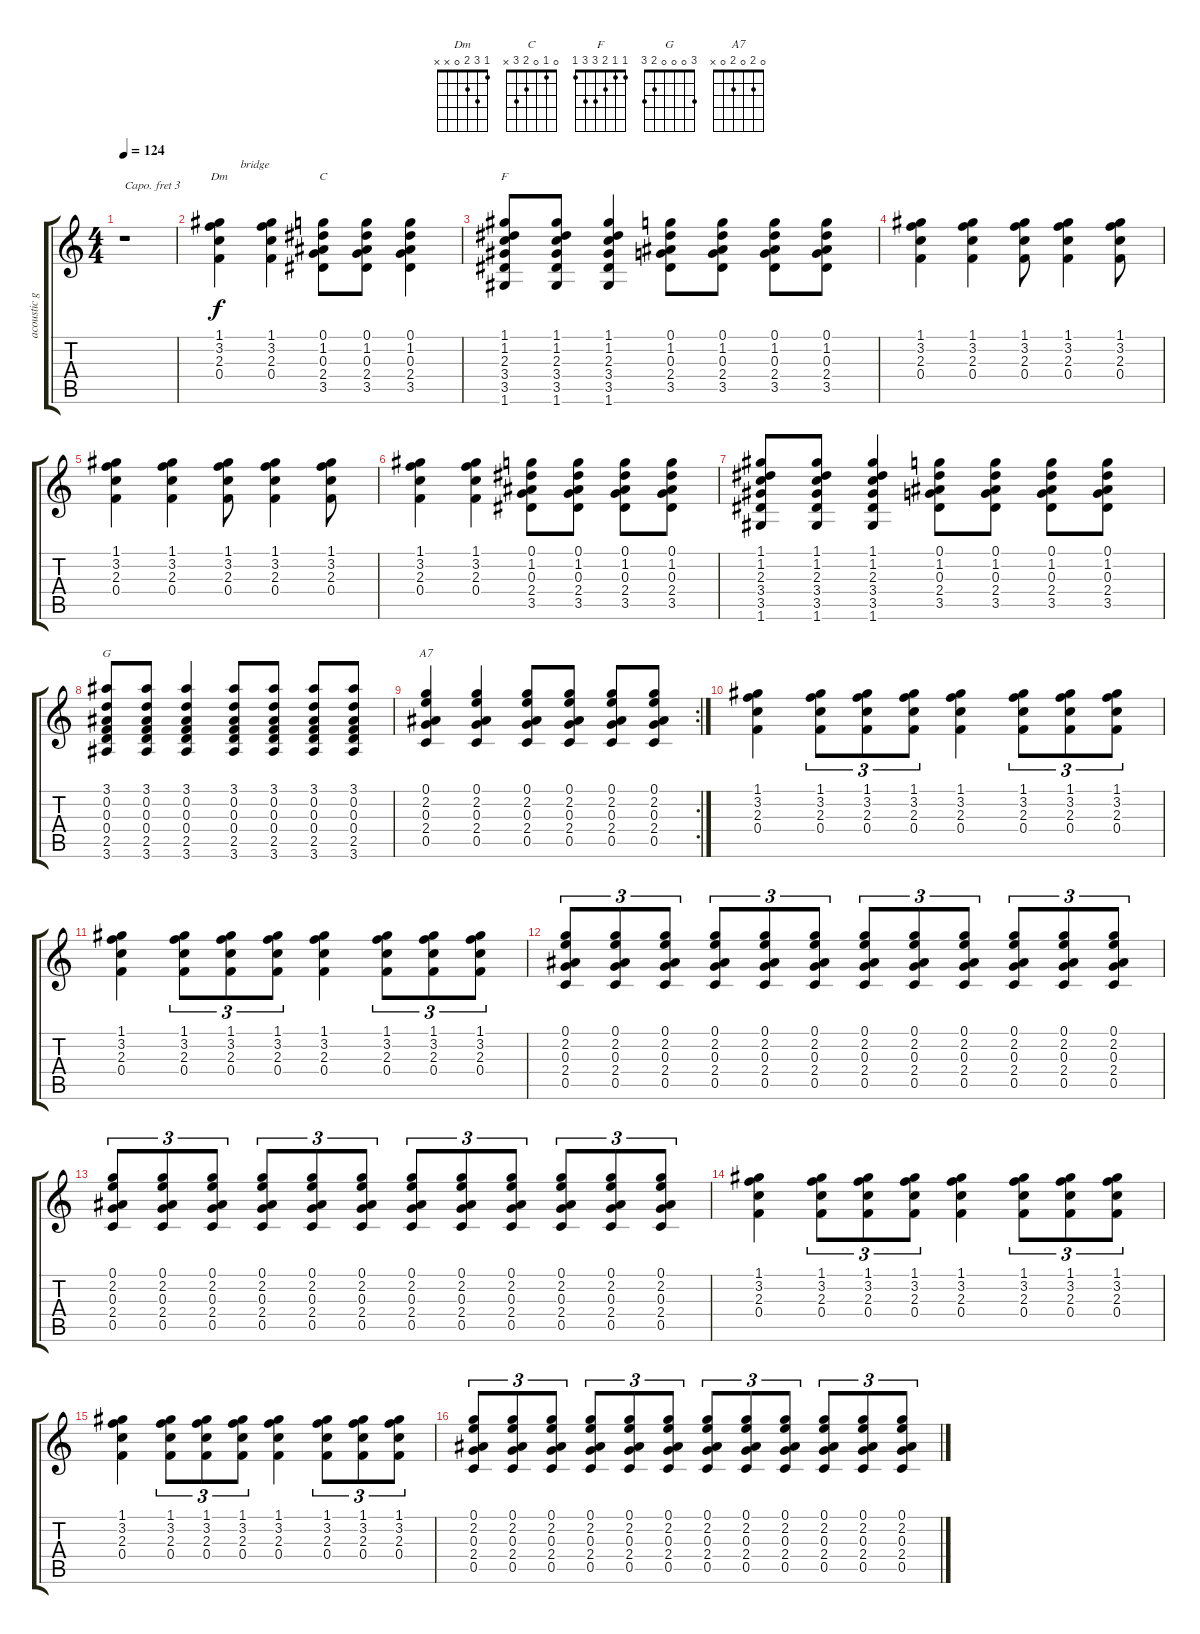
\track ("acoustic guitar capo 3" "acoustic g") {instrument acousticguitarsteel}
\staff {score tabs}
\capo 3
\tuning (E4 B3 G3 D3 A2 E2) {hide}
\chord ("Dm" 1 3 2 0 x x)
\chord ("C" 0 1 0 2 3 x)
\chord ("F" 1 1 2 3 3 1)
\chord ("G" 3 0 0 0 2 3)
\chord ("A7" 0 2 0 2 0 x)
\ts (4 4)
\tempo 124
\clef g2
\ks c
r.1{dy f} |
(1.1 3.2 2.3 0.4).4{ch "Dm" txt "       bridge"} (1.1 3.2 2.3 0.4).4 (0.1 1.2 0.3 2.4 3.5).8{ch "C"} (0.1 1.2 0.3 2.4 3.5).8 (0.1 1.2 0.3 2.4 3.5).4 |
(1.1 1.2 2.3 3.4 3.5 1.6).8{ch "F"} (1.1 1.2 2.3 3.4 3.5 1.6).8 (1.1 1.2 2.3 3.4 3.5 1.6).4 (0.1 1.2 0.3 2.4 3.5).8 (0.1 1.2 0.3 2.4 3.5).8 (0.1 1.2 0.3 2.4 3.5).8 (0.1 1.2 0.3 2.4 3.5).8 |
(1.1 3.2 2.3 0.4).4 (1.1 3.2 2.3 0.4).4 (1.1 3.2 2.3 0.4).8 (1.1 3.2 2.3 0.4).4 (1.1 3.2 2.3 0.4).8 |
(1.1 3.2 2.3 0.4).4 (1.1 3.2 2.3 0.4).4 (1.1 3.2 2.3 0.4).8 (1.1 3.2 2.3 0.4).4 (1.1 3.2 2.3 0.4).8 |
(1.1 3.2 2.3 0.4).4 (1.1 3.2 2.3 0.4).4 (0.1 1.2 0.3 2.4 3.5).8 (0.1 1.2 0.3 2.4 3.5).8 (0.1 1.2 0.3 2.4 3.5).8 (0.1 1.2 0.3 2.4 3.5).8 |
(1.1 1.2 2.3 3.4 3.5 1.6).8 (1.1 1.2 2.3 3.4 3.5 1.6).8 (1.1 1.2 2.3 3.4 3.5 1.6).4 (0.1 1.2 0.3 2.4 3.5).8 (0.1 1.2 0.3 2.4 3.5).8 (0.1 1.2 0.3 2.4 3.5).8 (0.1 1.2 0.3 2.4 3.5).8 |
(3.1 0.2 0.3 0.4 2.5 3.6).8{ch "G"} (3.1 0.2 0.3 0.4 2.5 3.6).8 (3.1 0.2 0.3 0.4 2.5 3.6).4 (3.1 0.2 0.3 0.4 2.5 3.6).8 (3.1 0.2 0.3 0.4 2.5 3.6).8 (3.1 0.2 0.3 0.4 2.5 3.6).8 (3.1 0.2 0.3 0.4 2.5 3.6).8 |
\rc 2
(0.1 2.2 0.3 2.4 0.5).4{ch "A7"} (0.1 2.2 0.3 2.4 0.5).4 (0.1 2.2 0.3 2.4 0.5).8 (0.1 2.2 0.3 2.4 0.5).8 (0.1 2.2 0.3 2.4 0.5).8 (0.1 2.2 0.3 2.4 0.5).8 |
(1.1 3.2 2.3 0.4).4 (1.1 3.2 2.3 0.4).8{tu (3 2)} (1.1 3.2 2.3 0.4).8{tu (3 2)} (1.1 3.2 2.3 0.4).8{tu (3 2)} (1.1 3.2 2.3 0.4).4 (1.1 3.2 2.3 0.4).8{tu (3 2)} (1.1 3.2 2.3 0.4).8{tu (3 2)} (1.1 3.2 2.3 0.4).8{tu (3 2)} |
(1.1 3.2 2.3 0.4).4 (1.1 3.2 2.3 0.4).8{tu (3 2)} (1.1 3.2 2.3 0.4).8{tu (3 2)} (1.1 3.2 2.3 0.4).8{tu (3 2)} (1.1 3.2 2.3 0.4).4 (1.1 3.2 2.3 0.4).8{tu (3 2)} (1.1 3.2 2.3 0.4).8{tu (3 2)} (1.1 3.2 2.3 0.4).8{tu (3 2)} |
(0.1 2.2 0.3 2.4 0.5).8{tu (3 2)} (0.1 2.2 0.3 2.4 0.5).8{tu (3 2)} (0.1 2.2 0.3 2.4 0.5).8{tu (3 2)} (0.1 2.2 0.3 2.4 0.5).8{tu (3 2)} (0.1 2.2 0.3 2.4 0.5).8{tu (3 2)} (0.1 2.2 0.3 2.4 0.5).8{tu (3 2)} (0.1 2.2 0.3 2.4 0.5).8{tu (3 2)} (0.1 2.2 0.3 2.4 0.5).8{tu (3 2)} (0.1 2.2 0.3 2.4 0.5).8{tu (3 2)} (0.1 2.2 0.3 2.4 0.5).8{tu (3 2)} (0.1 2.2 0.3 2.4 0.5).8{tu (3 2)} (0.1 2.2 0.3 2.4 0.5).8{tu (3 2)} |
(0.1 2.2 0.3 2.4 0.5).8{tu (3 2)} (0.1 2.2 0.3 2.4 0.5).8{tu (3 2)} (0.1 2.2 0.3 2.4 0.5).8{tu (3 2)} (0.1 2.2 0.3 2.4 0.5).8{tu (3 2)} (0.1 2.2 0.3 2.4 0.5).8{tu (3 2)} (0.1 2.2 0.3 2.4 0.5).8{tu (3 2)} (0.1 2.2 0.3 2.4 0.5).8{tu (3 2)} (0.1 2.2 0.3 2.4 0.5).8{tu (3 2)} (0.1 2.2 0.3 2.4 0.5).8{tu (3 2)} (0.1 2.2 0.3 2.4 0.5).8{tu (3 2)} (0.1 2.2 0.3 2.4 0.5).8{tu (3 2)} (0.1 2.2 0.3 2.4 0.5).8{tu (3 2)} |
(1.1 3.2 2.3 0.4).4 (1.1 3.2 2.3 0.4).8{tu (3 2)} (1.1 3.2 2.3 0.4).8{tu (3 2)} (1.1 3.2 2.3 0.4).8{tu (3 2)} (1.1 3.2 2.3 0.4).4 (1.1 3.2 2.3 0.4).8{tu (3 2)} (1.1 3.2 2.3 0.4).8{tu (3 2)} (1.1 3.2 2.3 0.4).8{tu (3 2)} |
(1.1 3.2 2.3 0.4).4 (1.1 3.2 2.3 0.4).8{tu (3 2)} (1.1 3.2 2.3 0.4).8{tu (3 2)} (1.1 3.2 2.3 0.4).8{tu (3 2)} (1.1 3.2 2.3 0.4).4 (1.1 3.2 2.3 0.4).8{tu (3 2)} (1.1 3.2 2.3 0.4).8{tu (3 2)} (1.1 3.2 2.3 0.4).8{tu (3 2)} |
(0.1 2.2 0.3 2.4 0.5).8{tu (3 2)} (0.1 2.2 0.3 2.4 0.5).8{tu (3 2)} (0.1 2.2 0.3 2.4 0.5).8{tu (3 2)} (0.1 2.2 0.3 2.4 0.5).8{tu (3 2)} (0.1 2.2 0.3 2.4 0.5).8{tu (3 2)} (0.1 2.2 0.3 2.4 0.5).8{tu (3 2)} (0.1 2.2 0.3 2.4 0.5).8{tu (3 2)} (0.1 2.2 0.3 2.4 0.5).8{tu (3 2)} (0.1 2.2 0.3 2.4 0.5).8{tu (3 2)} (0.1 2.2 0.3 2.4 0.5).8{tu (3 2)} (0.1 2.2 0.3 2.4 0.5).8{tu (3 2)} (0.1 2.2 0.3 2.4 0.5).8{tu (3 2)}
